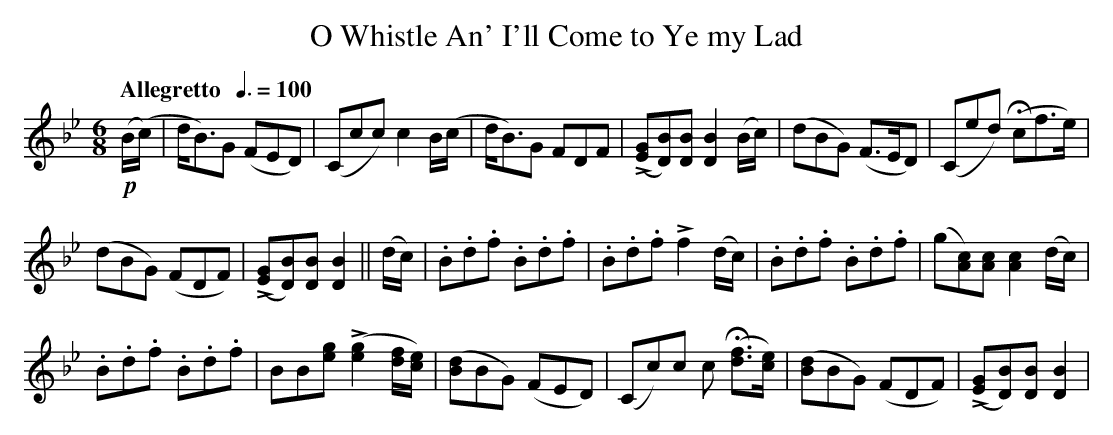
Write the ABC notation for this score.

X:1
T:O Whistle An' I'll Come to Ye my Lad
M:6/8
L:1/8
Q:"Allegretto  "3/8=100
K:Bb major
!p!(B/(c/)|d<B)G (FED)|(Ccc) c2 B/(c/|\
d<B)G FDF| L([GE][BD])[BD] [B2D2] (B/c/)|\
(dBG) (F>ED)|(Ced) (Hcf>e)|
(dBG) (FDF)|L([GE][BD])[BD] [B2D2]||\
(d/c/)|.B.d.f .B.d.f|.B.d.f Lf2 (d/c/)|\
.B.d.f .B.d.f|(g[cA])[cA] [c2A2](d/c/)|
.B.d.f .B.d.f|BB[ge] L([g2e2] [f/d/][e/c/])|\
([dB]BG) (FED)|(Cc)c c H([fd]>[ec])|\
([dB]BG) (FDF)|L([GE][BD])[BD] [B2D2]|
